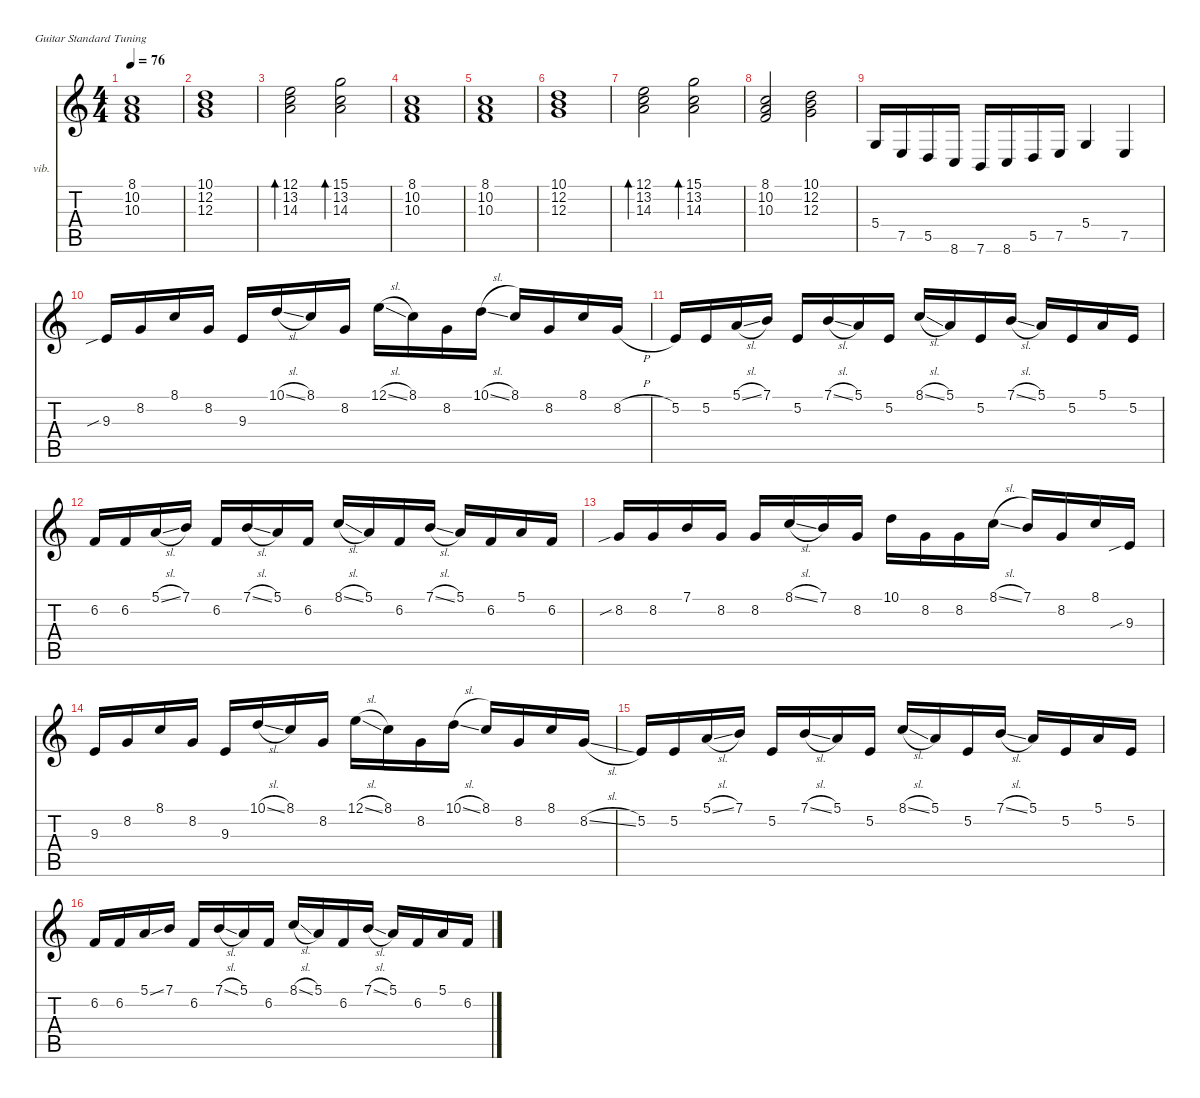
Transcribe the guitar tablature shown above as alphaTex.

\defaultSystemsLayout 4
\hideDynamics
\bracketExtendMode nobrackets
\firstSystemTrackNameOrientation horizontal
\otherSystemsTrackNameOrientation horizontal
\track ("¼üÅÌ1" "vib.") {instrument vibraphone}
\staff {score tabs}
\tuning (E4 B3 G3 D3 A2 E2)
\ts (4 4)
\tempo 76
\clef g2
\ks c
(8.1 10.2 10.3).1{dy f} |
(10.1 12.2 12.3).1 |
(12.1 13.2 14.3).2{bd 480} (15.1 13.2 14.3).2{bd 480} |
(8.1 10.2 10.3).1 |
(8.1 10.2 10.3).1 |
(10.1 12.2 12.3).1 |
(12.1 13.2 14.3).2{bd 480} (15.1 13.2 14.3).2{bd 480} |
(8.1 10.2 10.3).2 (10.1 12.2 12.3).2 |
5.4.16 7.5.16 5.5.16 8.6.16 7.6.16 8.6.16 5.5.16 7.5.16 5.4.4 7.5.4 |
9.3{sib}.16 8.2.16 8.1.16 8.2.16 9.3.16 10.1{sl}.16 8.1.16 8.2.16 12.1{sl}.16 8.1.16 8.2.16 10.1{sl}.16 8.1.16 8.2.16 8.1.16 8.2{h}.16 |
5.2.16 5.2.16 5.1{sl}.16 7.1.16 5.2.16 7.1{sl}.16 5.1.16 5.2.16 8.1{sl}.16 5.1.16 5.2.16 7.1{sl}.16 5.1.16 5.2.16 5.1.16 5.2.16 |
6.2.16 6.2.16 5.1{sl}.16 7.1.16 6.2.16 7.1{sl}.16 5.1.16 6.2.16 8.1{sl}.16 5.1.16 6.2.16 7.1{sl}.16 5.1.16 6.2.16 5.1.16 6.2.16 |
8.2{sib}.16 8.2.16 7.1.16 8.2.16 8.2.16 8.1{sl}.16 7.1.16 8.2.16 10.1.16 8.2.16 8.2.16 8.1{sl}.16 7.1.16 8.2.16 8.1.16 9.3{sib}.16 |
9.3.16 8.2.16 8.1.16 8.2.16 9.3.16 10.1{sl}.16 8.1.16 8.2.16 12.1{sl}.16 8.1.16 8.2.16 10.1{sl}.16 8.1.16 8.2.16 8.1.16 8.2{sl}.16 |
5.2.16 5.2.16 5.1{sl}.16 7.1.16 5.2.16 7.1{sl}.16 5.1.16 5.2.16 8.1{sl}.16 5.1.16 5.2.16 7.1{sl}.16 5.1.16 5.2.16 5.1.16 5.2.16 |
6.2.16 6.2.16 5.1{ss}.16 7.1.16 6.2.16 7.1{sl}.16 5.1.16 6.2.16 8.1{sl}.16 5.1.16 6.2.16 7.1{sl}.16 5.1.16 6.2.16 5.1.16 6.2{sl}.16
